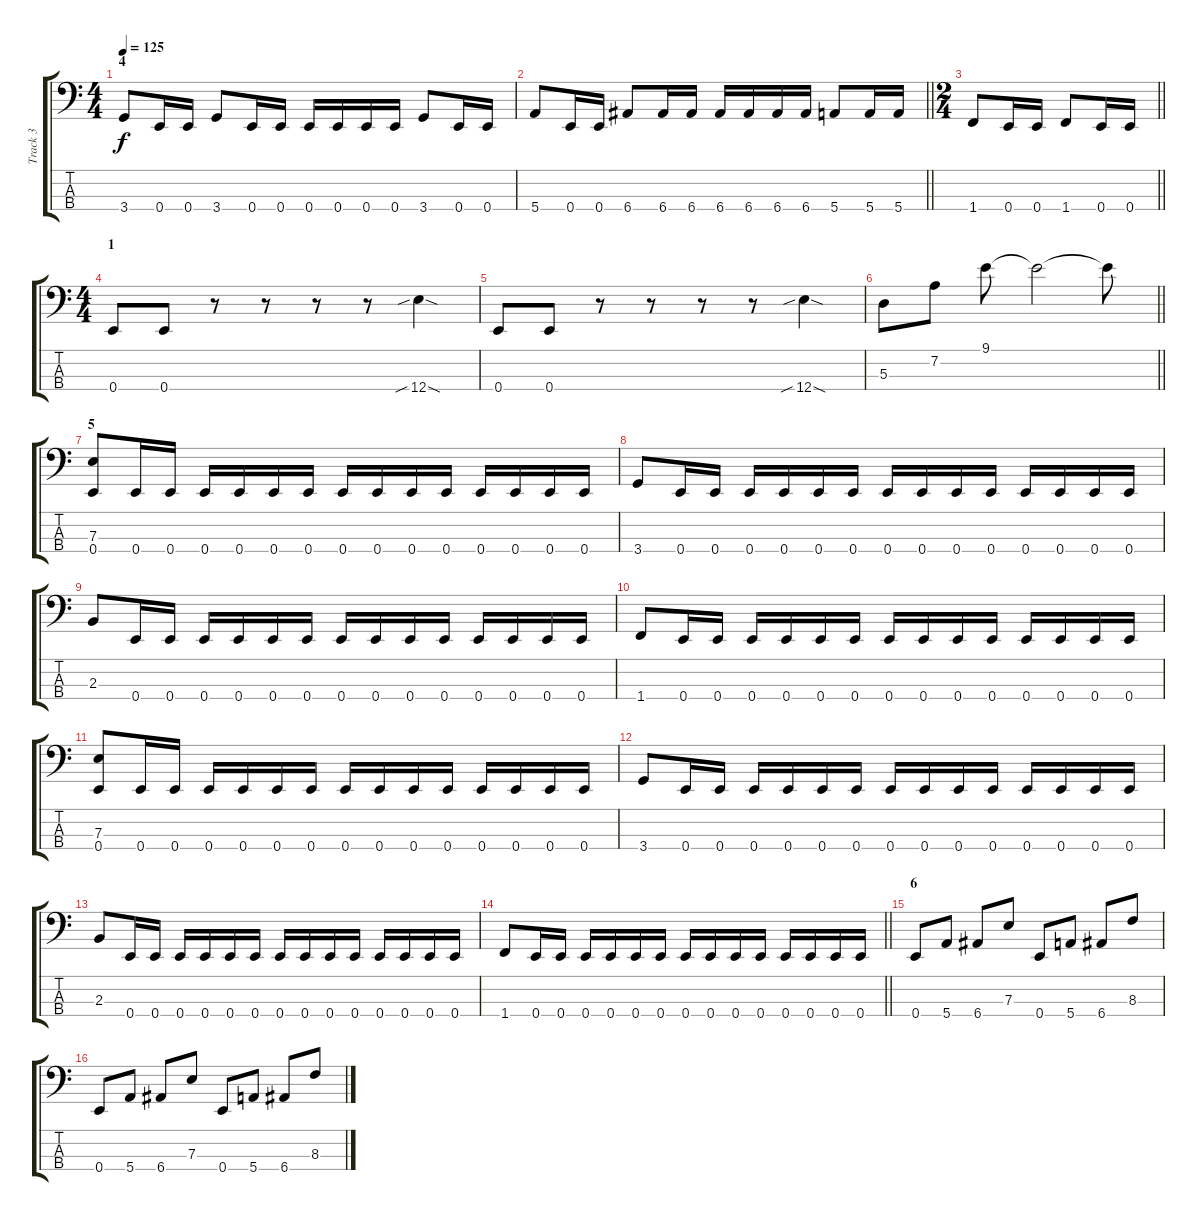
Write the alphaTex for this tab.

\track ("Track 3" "Track 3") {instrument electricbassfinger}
\staff {score tabs}
\tuning (G2 D2 A1 E1) {hide}
\ts (4 4)
\section ("" "4")
\tempo 125
\clef f4
\ks c
3.4.8{dy f} 0.4.16 0.4.16 3.4.8 0.4.16 0.4.16 0.4.16 0.4.16 0.4.16 0.4.16 3.4.8 0.4.16 0.4.16 |
\barLineRight lightlight
5.4.8 0.4.16 0.4.16 6.4.8 6.4.16 6.4.16 6.4.16 6.4.16 6.4.16 6.4.16 5.4.8 5.4.16 5.4.16 |
\ts (2 4)
\barLineRight lightlight
1.4.8 0.4.16 0.4.16 1.4.8 0.4.16 0.4.16 |
\ts (4 4)
\section ("" "1")
0.4.8 0.4.8 r.8 r.8 r.8 r.8 12.4{sib sod}.4 |
0.4.8 0.4.8 r.8 r.8 r.8 r.8 12.4{sib sod}.4 |
\barLineRight lightlight
5.3.8 7.2.8 9.1.8 9.1{t}.2 9.1{t}.8 |
\section ("" "5")
(7.3 0.4).8 0.4.16 0.4.16 0.4.16 0.4.16 0.4.16 0.4.16 0.4.16 0.4.16 0.4.16 0.4.16 0.4.16 0.4.16 0.4.16 0.4.16 |
3.4.8 0.4.16 0.4.16 0.4.16 0.4.16 0.4.16 0.4.16 0.4.16 0.4.16 0.4.16 0.4.16 0.4.16 0.4.16 0.4.16 0.4.16 |
2.3.8 0.4.16 0.4.16 0.4.16 0.4.16 0.4.16 0.4.16 0.4.16 0.4.16 0.4.16 0.4.16 0.4.16 0.4.16 0.4.16 0.4.16 |
1.4.8 0.4.16 0.4.16 0.4.16 0.4.16 0.4.16 0.4.16 0.4.16 0.4.16 0.4.16 0.4.16 0.4.16 0.4.16 0.4.16 0.4.16 |
(7.3 0.4).8 0.4.16 0.4.16 0.4.16 0.4.16 0.4.16 0.4.16 0.4.16 0.4.16 0.4.16 0.4.16 0.4.16 0.4.16 0.4.16 0.4.16 |
3.4.8 0.4.16 0.4.16 0.4.16 0.4.16 0.4.16 0.4.16 0.4.16 0.4.16 0.4.16 0.4.16 0.4.16 0.4.16 0.4.16 0.4.16 |
2.3.8 0.4.16 0.4.16 0.4.16 0.4.16 0.4.16 0.4.16 0.4.16 0.4.16 0.4.16 0.4.16 0.4.16 0.4.16 0.4.16 0.4.16 |
\barLineRight lightlight
1.4.8 0.4.16 0.4.16 0.4.16 0.4.16 0.4.16 0.4.16 0.4.16 0.4.16 0.4.16 0.4.16 0.4.16 0.4.16 0.4.16 0.4.16 |
\section ("" "6")
0.4.8 5.4.8 6.4.8 7.3.8 0.4.8 5.4.8 6.4.8 8.3.8 |
0.4.8 5.4.8 6.4.8 7.3.8 0.4.8 5.4.8 6.4.8 8.3.8
